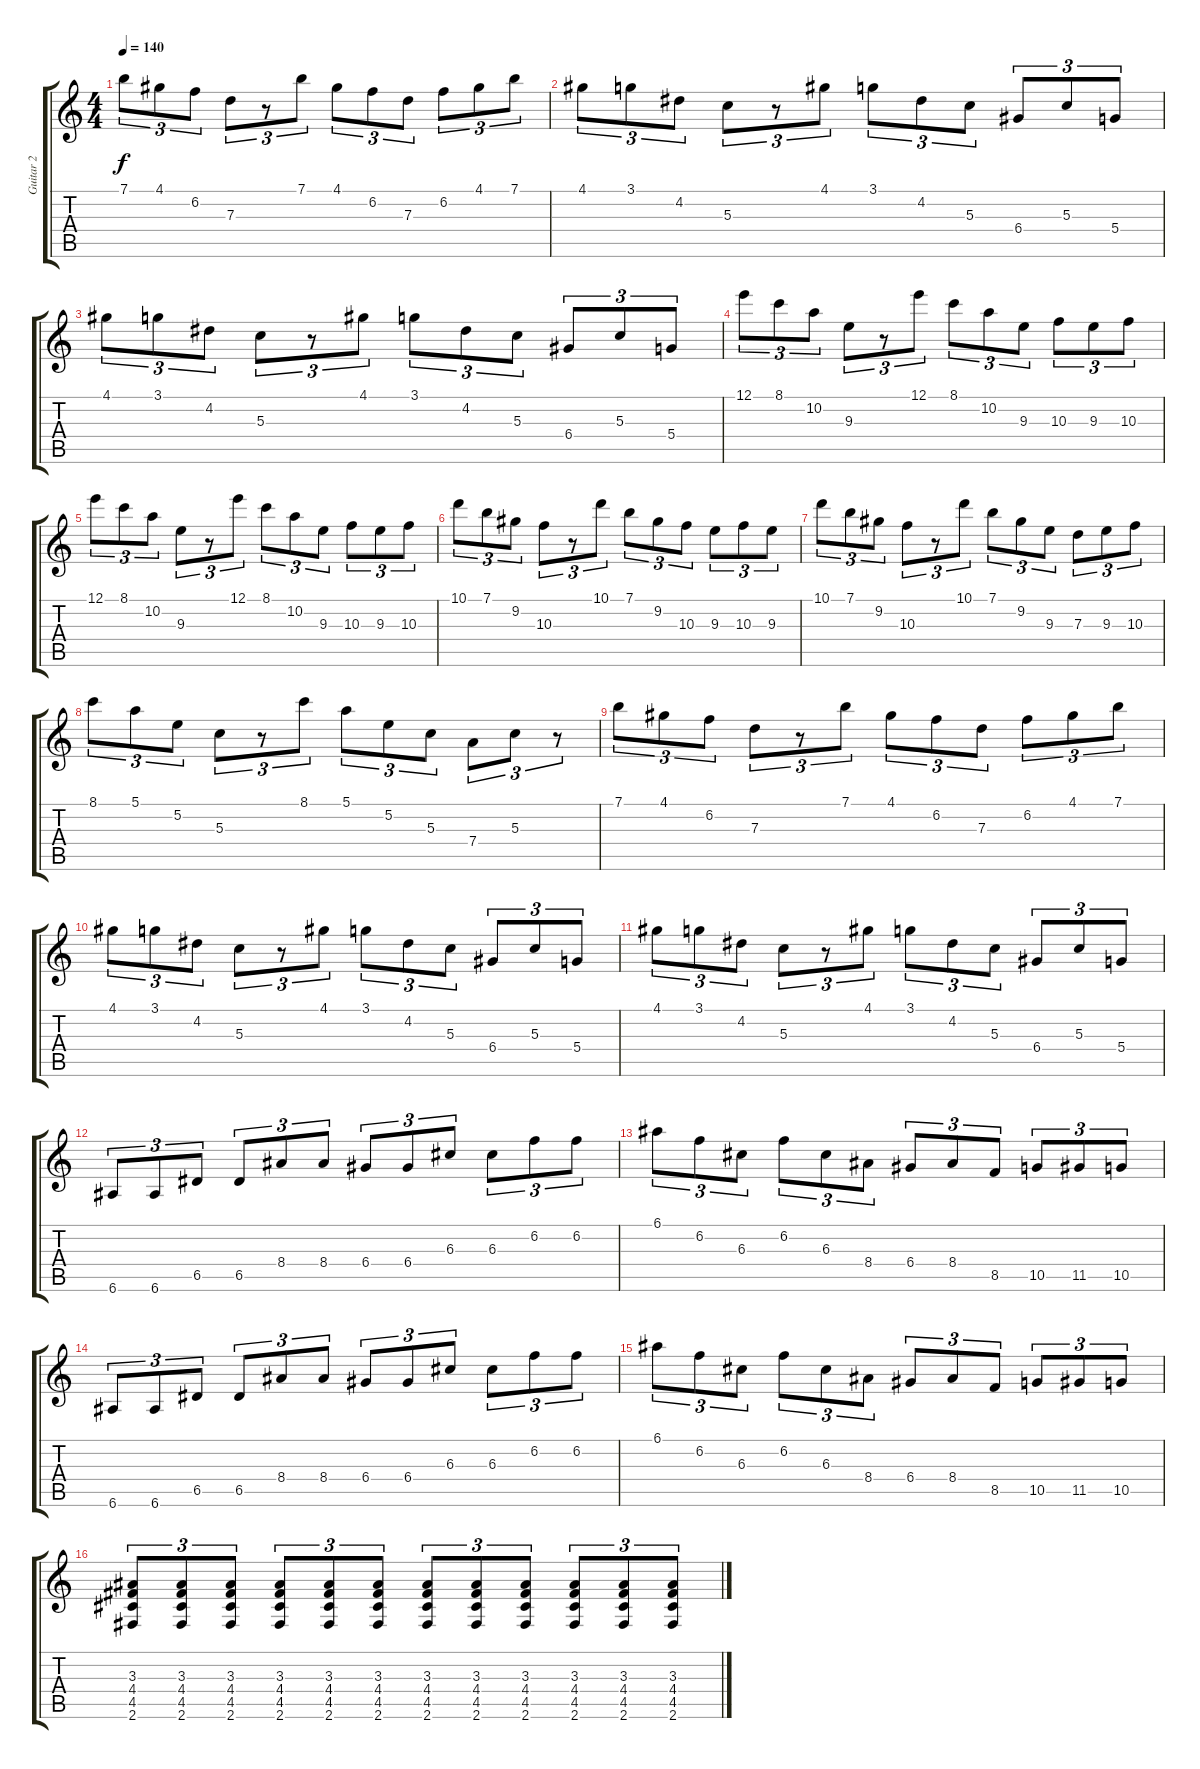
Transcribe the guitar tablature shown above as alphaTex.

\track ("Guitar 2" "Guitar 2") {instrument overdrivenguitar}
\staff {score tabs}
\tuning (E4 B3 G3 D3 A2 E2) {hide}
\ts (4 4)
\tempo 140
\clef g2
\ks c
7.1.8{tu (3 2) dy f} 4.1.8{tu (3 2)} 6.2.8{tu (3 2)} 7.3.8{tu (3 2)} r.8{tu (3 2)} 7.1.8{tu (3 2)} 4.1.8{tu (3 2)} 6.2.8{tu (3 2)} 7.3.8{tu (3 2)} 6.2.8{tu (3 2)} 4.1.8{tu (3 2)} 7.1.8{tu (3 2)} |
4.1.8{tu (3 2)} 3.1.8{tu (3 2)} 4.2.8{tu (3 2)} 5.3.8{tu (3 2)} r.8{tu (3 2)} 4.1.8{tu (3 2)} 3.1.8{tu (3 2)} 4.2.8{tu (3 2)} 5.3.8{tu (3 2)} 6.4.8{tu (3 2)} 5.3.8{tu (3 2)} 5.4.8{tu (3 2)} |
4.1.8{tu (3 2)} 3.1.8{tu (3 2)} 4.2.8{tu (3 2)} 5.3.8{tu (3 2)} r.8{tu (3 2)} 4.1.8{tu (3 2)} 3.1.8{tu (3 2)} 4.2.8{tu (3 2)} 5.3.8{tu (3 2)} 6.4.8{tu (3 2)} 5.3.8{tu (3 2)} 5.4.8{tu (3 2)} |
12.1.8{tu (3 2)} 8.1.8{tu (3 2)} 10.2.8{tu (3 2)} 9.3.8{tu (3 2)} r.8{tu (3 2)} 12.1.8{tu (3 2)} 8.1.8{tu (3 2)} 10.2.8{tu (3 2)} 9.3.8{tu (3 2)} 10.3.8{tu (3 2)} 9.3.8{tu (3 2)} 10.3.8{tu (3 2)} |
12.1.8{tu (3 2)} 8.1.8{tu (3 2)} 10.2.8{tu (3 2)} 9.3.8{tu (3 2)} r.8{tu (3 2)} 12.1.8{tu (3 2)} 8.1.8{tu (3 2)} 10.2.8{tu (3 2)} 9.3.8{tu (3 2)} 10.3.8{tu (3 2)} 9.3.8{tu (3 2)} 10.3.8{tu (3 2)} |
10.1.8{tu (3 2)} 7.1.8{tu (3 2)} 9.2.8{tu (3 2)} 10.3.8{tu (3 2)} r.8{tu (3 2)} 10.1.8{tu (3 2)} 7.1.8{tu (3 2)} 9.2.8{tu (3 2)} 10.3.8{tu (3 2)} 9.3.8{tu (3 2)} 10.3.8{tu (3 2)} 9.3.8{tu (3 2)} |
10.1.8{tu (3 2)} 7.1.8{tu (3 2)} 9.2.8{tu (3 2)} 10.3.8{tu (3 2)} r.8{tu (3 2)} 10.1.8{tu (3 2)} 7.1.8{tu (3 2)} 9.2.8{tu (3 2)} 9.3.8{tu (3 2)} 7.3.8{tu (3 2)} 9.3.8{tu (3 2)} 10.3.8{tu (3 2)} |
8.1.8{tu (3 2)} 5.1.8{tu (3 2)} 5.2.8{tu (3 2)} 5.3.8{tu (3 2)} r.8{tu (3 2)} 8.1.8{tu (3 2)} 5.1.8{tu (3 2)} 5.2.8{tu (3 2)} 5.3.8{tu (3 2)} 7.4.8{tu (3 2)} 5.3.8{tu (3 2)} r.8{tu (3 2)} |
7.1.8{tu (3 2)} 4.1.8{tu (3 2)} 6.2.8{tu (3 2)} 7.3.8{tu (3 2)} r.8{tu (3 2)} 7.1.8{tu (3 2)} 4.1.8{tu (3 2)} 6.2.8{tu (3 2)} 7.3.8{tu (3 2)} 6.2.8{tu (3 2)} 4.1.8{tu (3 2)} 7.1.8{tu (3 2)} |
4.1.8{tu (3 2)} 3.1.8{tu (3 2)} 4.2.8{tu (3 2)} 5.3.8{tu (3 2)} r.8{tu (3 2)} 4.1.8{tu (3 2)} 3.1.8{tu (3 2)} 4.2.8{tu (3 2)} 5.3.8{tu (3 2)} 6.4.8{tu (3 2)} 5.3.8{tu (3 2)} 5.4.8{tu (3 2)} |
4.1.8{tu (3 2)} 3.1.8{tu (3 2)} 4.2.8{tu (3 2)} 5.3.8{tu (3 2)} r.8{tu (3 2)} 4.1.8{tu (3 2)} 3.1.8{tu (3 2)} 4.2.8{tu (3 2)} 5.3.8{tu (3 2)} 6.4.8{tu (3 2)} 5.3.8{tu (3 2)} 5.4.8{tu (3 2)} |
6.6.8{tu (3 2)} 6.6.8{tu (3 2)} 6.5.8{tu (3 2)} 6.5.8{tu (3 2)} 8.4.8{tu (3 2)} 8.4.8{tu (3 2)} 6.4.8{tu (3 2)} 6.4.8{tu (3 2)} 6.3.8{tu (3 2)} 6.3.8{tu (3 2)} 6.2.8{tu (3 2)} 6.2.8{tu (3 2)} |
6.1.8{tu (3 2)} 6.2.8{tu (3 2)} 6.3.8{tu (3 2)} 6.2.8{tu (3 2)} 6.3.8{tu (3 2)} 8.4.8{tu (3 2)} 6.4.8{tu (3 2)} 8.4.8{tu (3 2)} 8.5.8{tu (3 2)} 10.5.8{tu (3 2)} 11.5.8{tu (3 2)} 10.5.8{tu (3 2)} |
6.6.8{tu (3 2)} 6.6.8{tu (3 2)} 6.5.8{tu (3 2)} 6.5.8{tu (3 2)} 8.4.8{tu (3 2)} 8.4.8{tu (3 2)} 6.4.8{tu (3 2)} 6.4.8{tu (3 2)} 6.3.8{tu (3 2)} 6.3.8{tu (3 2)} 6.2.8{tu (3 2)} 6.2.8{tu (3 2)} |
6.1.8{tu (3 2)} 6.2.8{tu (3 2)} 6.3.8{tu (3 2)} 6.2.8{tu (3 2)} 6.3.8{tu (3 2)} 8.4.8{tu (3 2)} 6.4.8{tu (3 2)} 8.4.8{tu (3 2)} 8.5.8{tu (3 2)} 10.5.8{tu (3 2)} 11.5.8{tu (3 2)} 10.5.8{tu (3 2)} |
(3.3 4.4 4.5 2.6).8{tu (3 2)} (3.3 4.4 4.5 2.6).8{tu (3 2)} (3.3 4.4 4.5 2.6).8{tu (3 2)} (3.3 4.4 4.5 2.6).8{tu (3 2)} (3.3 4.4 4.5 2.6).8{tu (3 2)} (3.3 4.4 4.5 2.6).8{tu (3 2)} (3.3 4.4 4.5 2.6).8{tu (3 2)} (3.3 4.4 4.5 2.6).8{tu (3 2)} (3.3 4.4 4.5 2.6).8{tu (3 2)} (3.3 4.4 4.5 2.6).8{tu (3 2)} (3.3 4.4 4.5 2.6).8{tu (3 2)} (3.3 4.4 4.5 2.6).8{tu (3 2)}
